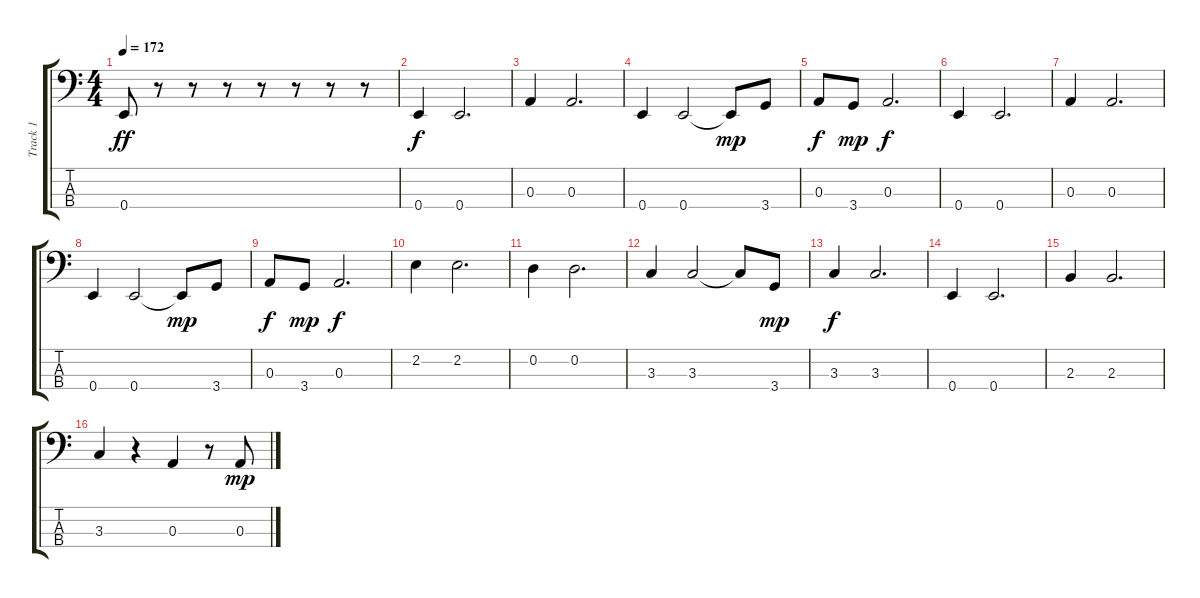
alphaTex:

\track ("Track 1" "Track 1") {instrument electricbasspick}
\staff {score tabs}
\tuning (G2 D2 A1 E1) {hide}
\ts (4 4)
\tempo 172
\clef f4
\ks c
0.4.8{dy ff} r.8 r.8 r.8 r.8 r.8 r.8 r.8 |
0.4.4{dy f} 0.4.2{d} |
0.3.4 0.3.2{d} |
0.4.4 0.4.2 0.4{t}.8{dy mp} 3.4.8 |
0.3.8{dy f} 3.4.8{dy mp} 0.3.2{d dy f} |
0.4.4 0.4.2{d} |
0.3.4 0.3.2{d} |
0.4.4 0.4.2 0.4{t}.8{dy mp} 3.4.8 |
0.3.8{dy f} 3.4.8{dy mp} 0.3.2{d dy f} |
2.2.4 2.2.2{d} |
0.2.4 0.2.2{d} |
3.3.4 3.3.2 3.3{t}.8 3.4.8{dy mp} |
3.3.4{dy f} 3.3.2{d} |
0.4.4 0.4.2{d} |
2.3.4 2.3.2{d} |
3.3.4 r.4 0.3.4 r.8 0.3.8{dy mp}
